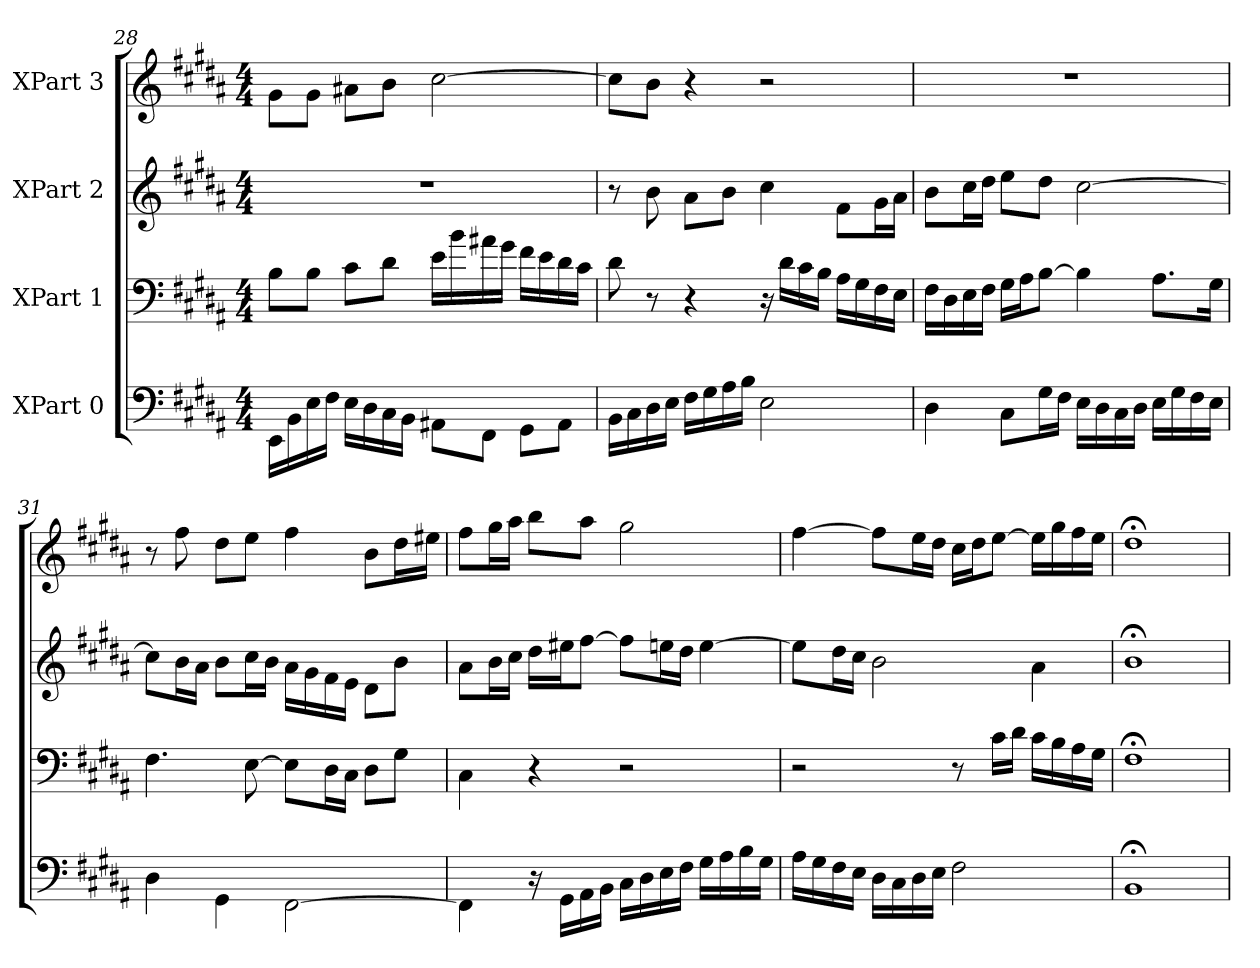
**kern	**kern	**kern	**kern
*part4	*part3	*part2	*part1
*staff4	*staff3	*staff2	*staff1
*I"XPart 0	*I"XPart 1	*I"XPart 2	*I"XPart 3
*clefF4	*clefF4	*clefG2	*clefG2
*k[f#c#g#d#a#]	*k[f#c#g#d#a#]	*k[f#c#g#d#a#]	*k[f#c#g#d#a#]
*M4/4	*M4/4	*M4/4	*M4/4
=28	=28	=28	=28
16EE\L	8B\L	1r	8g#\L
16BB\	.	.	.
16E\	8B\J	.	8g#\J
16F#\J	.	.	.
16E\L	8c#\L	.	8a#X\L
16D#\	.	.	.
16C#\	8d#\J	.	8b\J
16BB\J	.	.	.
8AA#X\L	16e\L	.	[2cc#\
.	16b\	.	.
8FF#\J	16a#X\	.	.
.	16g#\J	.	.
8GG#\L	16f#\L	.	.
.	16e\	.	.
8AA#\J	16d#\	.	.
.	16c#\J	.	.
=29	=29	=29	=29
16BB\L	8d#\	8r	8cc#\L]
16C#\	.	.	.
16D#\	8r	8b\	8b\J
16E\J	.	.	.
16F#\L	4r	8a#\L	4r
16G#\	.	.	.
16A#\	.	8b\J	.
16B\J	.	.	.
2E\	16r	4cc#\	2r
.	16d#\L	.	.
.	16c#\	.	.
.	16B\J	.	.
.	16A#\L	8f#\L	.
.	16G#\	.	.
.	16F#\	16g#\	.
.	16E\J	16a#\J	.
=30	=30	=30	=30
4D#\	16F#\L	8b\L	1r
.	16D#\	.	.
.	16E\	16cc#\	.
.	16F#\J	16dd#\J	.
8C#\L	16G#\L	8ee\L	.
.	16A#\	.	.
16G#\	[8B\J	8dd#\J	.
16F#\J	.	.	.
16E\L	4B\]	[2cc#\	.
16D#\	.	.	.
16C#\	.	.	.
16D#\J	.	.	.
16E\L	8.A#\L	.	.
16G#\	.	.	.
16F#\	.	.	.
16E\J	16G#\J	.	.
=31	=31	=31	=31
4D#\	4.F#\	8cc#\L]	8r
.	.	16b\	8ff#\
.	.	16a#\J	.
4GG#\	.	8b\L	8dd#\L
.	[8E\	16cc#\	8ee\J
.	.	16b\J	.
[2FF#\	8E\L]	16a#\L	4ff#\
.	.	16g#\	.
.	16D#\	16f#\	.
.	16C#\J	16e\J	.
.	8D#\L	8d#\L	8b\L
.	8G#\J	8b\J	16dd#\
.	.	.	16ee#X\J
=32	=32	=32	=32
4FF#\]	4C#\	8a#\L	8ff#\L
.	.	16b\	16gg#\
.	.	16cc#\J	16aa#\J
16r	4r	16dd#\L	8bb\L
16GG#\L	.	16ee#X\	.
16AA#\	.	[8ff#\J	8aa#\J
16BB\J	.	.	.
16C#\L	2r	8ff#\L]	2gg#\
16D#\	.	.	.
16E\	.	16een\	.
16F#\J	.	16dd#\J	.
16G#\L	.	[4ee\	.
16A#\	.	.	.
16B\	.	.	.
16G#\J	.	.	.
=33	=33	=33	=33
16A#\L	2r	8ee\L]	[4ff#\
16G#\	.	.	.
16F#\	.	16dd#\	.
16E\J	.	16cc#\J	.
16D#\L	.	2b\	8ff#\L]
16C#\	.	.	.
16D#\	.	.	16ee\
16E\J	.	.	16dd#\J
2F#\	8r	.	16cc#\L
.	.	.	16dd#\
.	16c#\L	.	[8ee\J
.	16d#\J	.	.
.	16c#\L	4a#\	16ee\L]
.	16B\	.	16gg#\
.	16A#\	.	16ff#\
.	16G#\J	.	16ee\J
=34	=34	=34	=34
1BB;<\	1F#;<\	1b;<\	1dd#;<\
=	=	=	=
*-	*-	*-	*-
